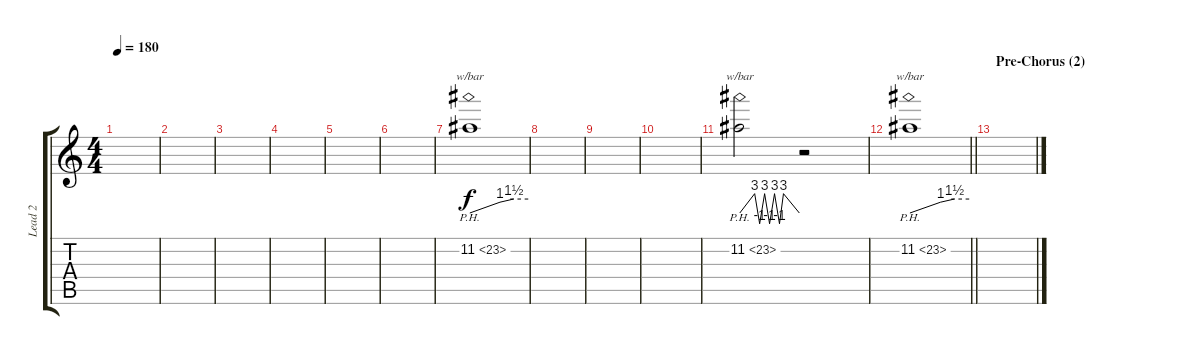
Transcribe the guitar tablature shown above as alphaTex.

\track ("Lead 2" "Lead 2") {instrument distortionguitar}
\staff {score tabs}
\tuning (E4 B3 G3 D3 A2 E2) {hide}
\ts (4 4)
\tempo 180
\clef g2
\ks c
|
|
|
|
|
|
11.2{ph 12}.1{tbe (custom default 0 0 31 4 45 6 60 6)} |
|
|
|
11.2{ph 12}.2{tbe (custom default 0 0 15 12 20 -4 25 12 30 -4 35 12 40 -4 44 12 60 0)} r.2 |
\barLineRight lightlight
11.2{ph 12}.1{tbe (custom default 0 0 31 4 45 6 60 6)} |
\section ("" "Pre-Chorus (2)")
